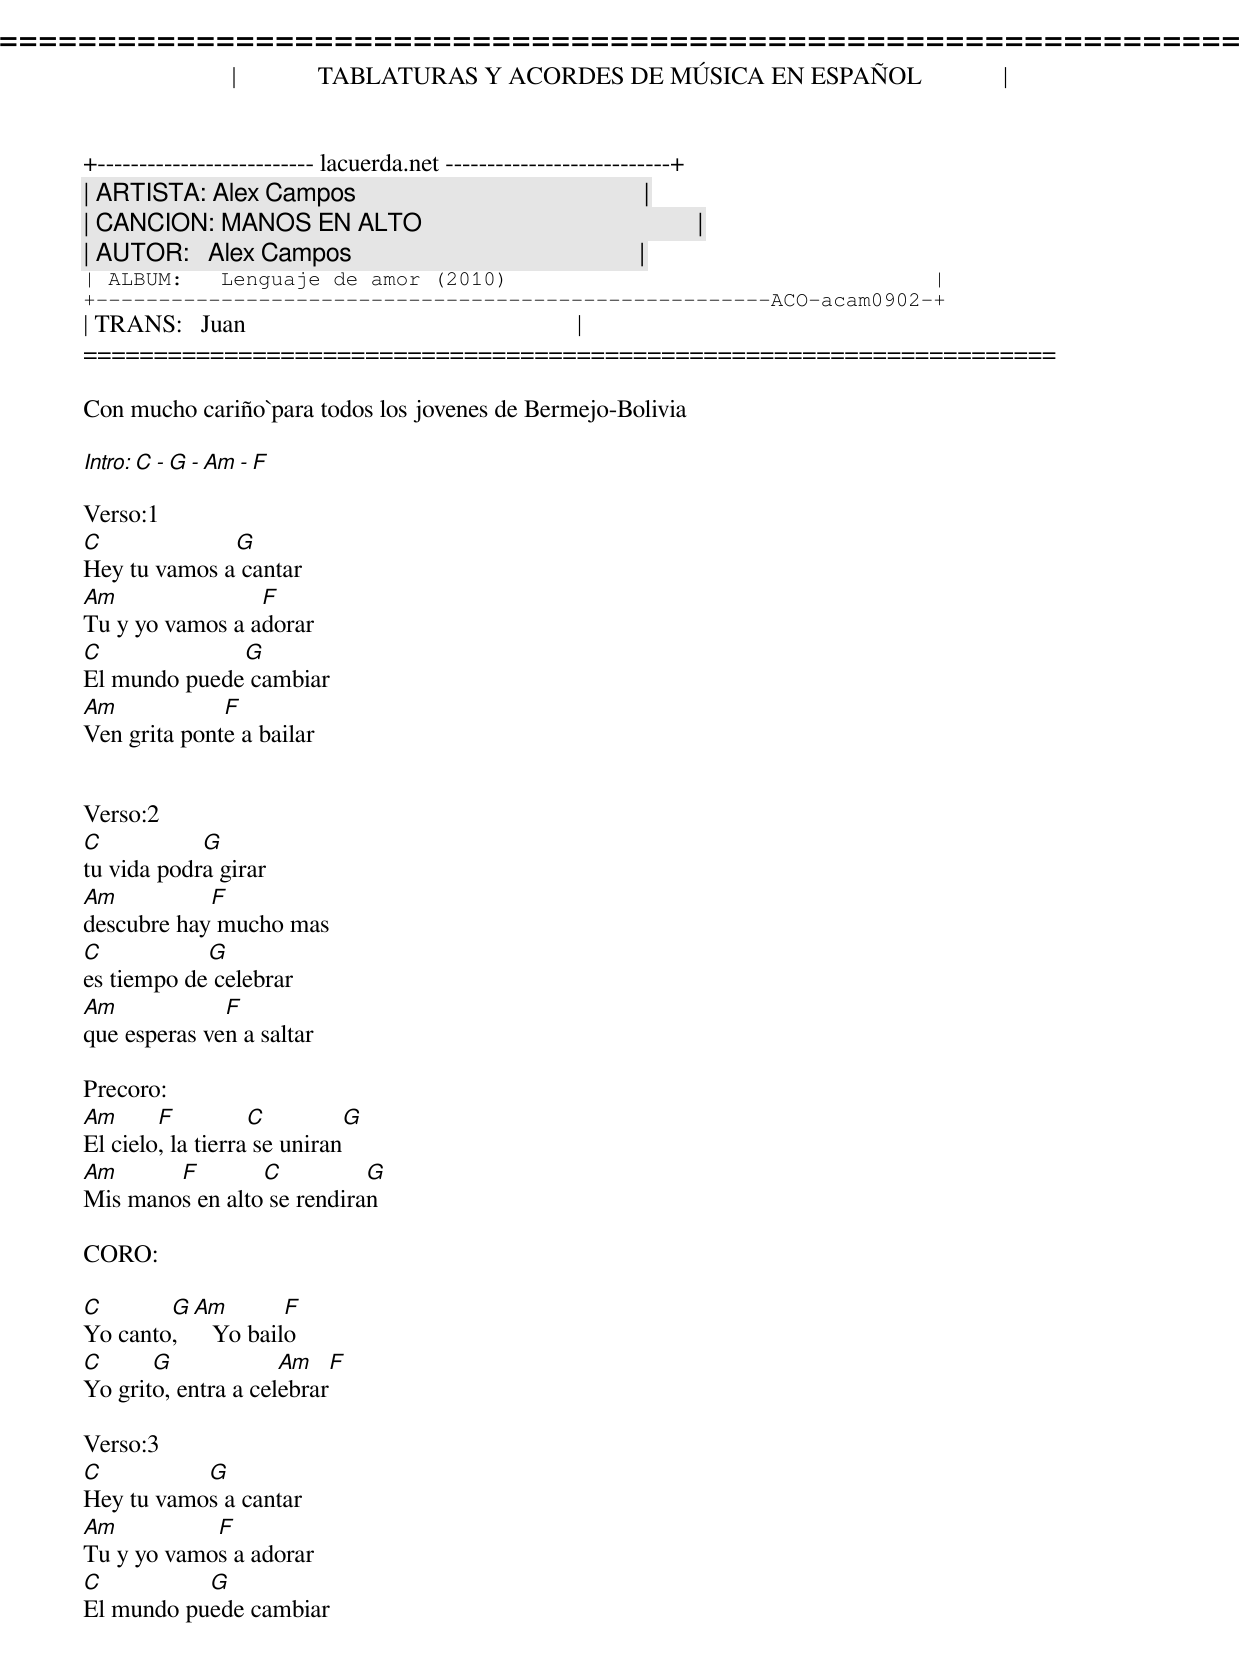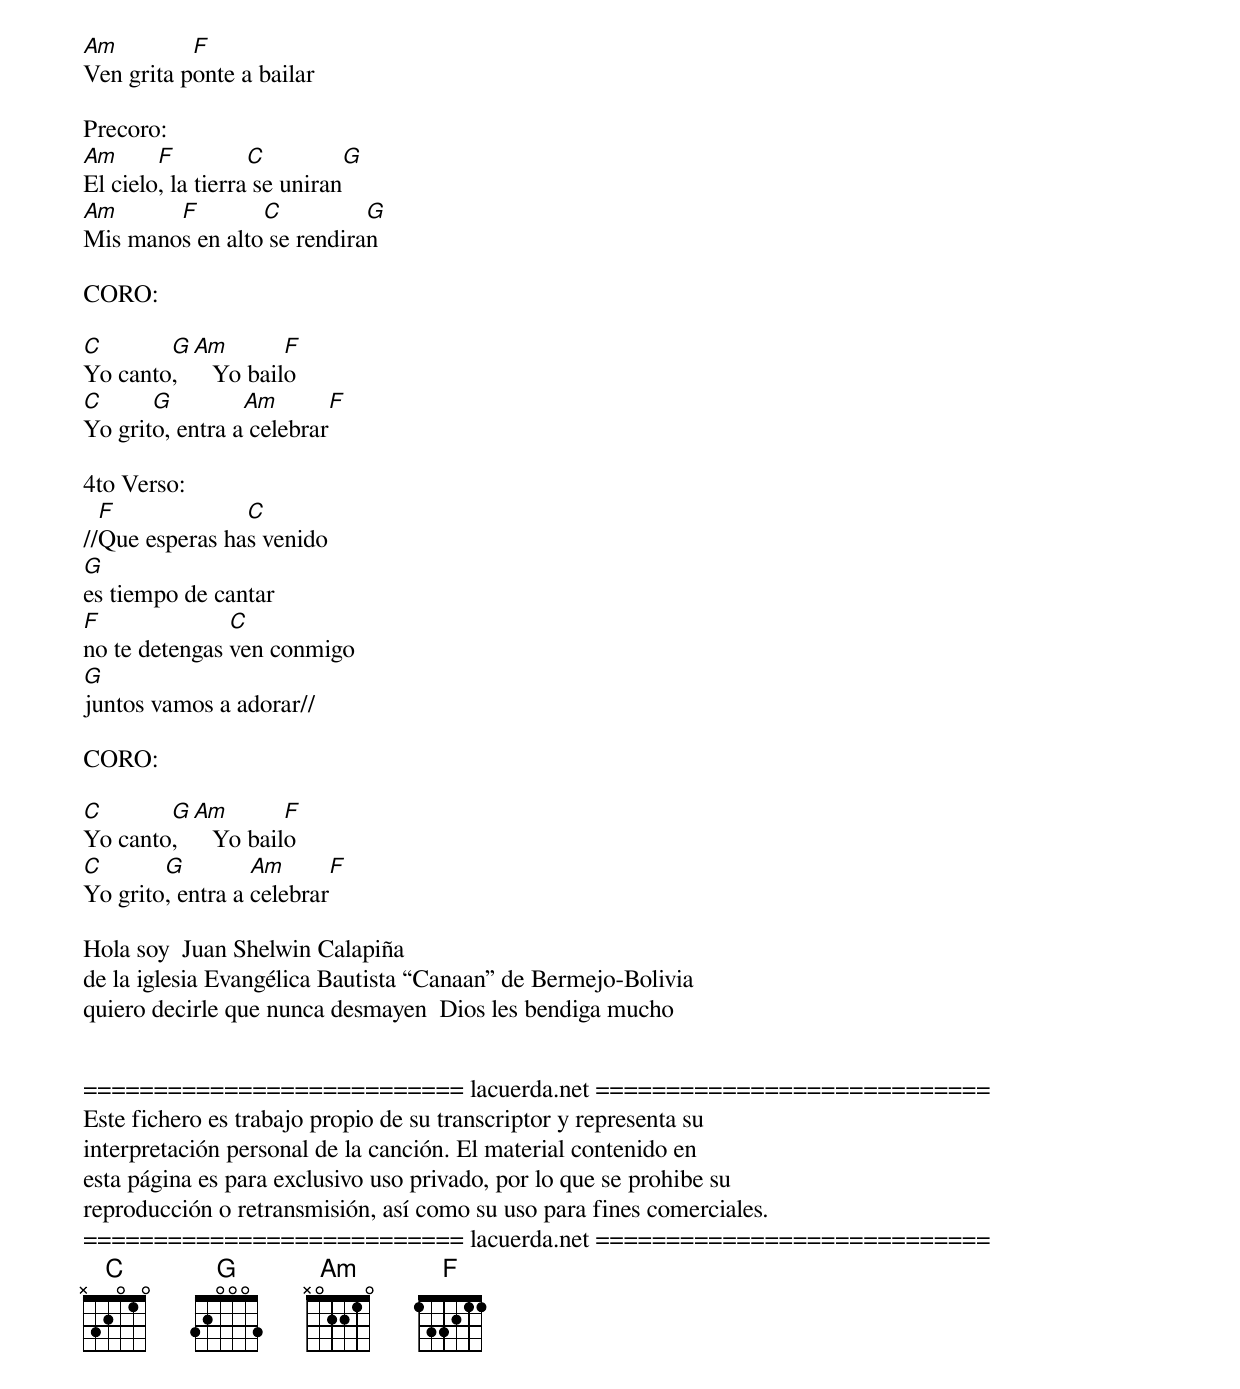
=====================================================================
|             TABLATURAS Y ACORDES DE MÚSICA EN ESPAÑOL             |
+-------------------------- lacuerda.net ---------------------------+
| ARTISTA: Alex Campos                                              |
| CANCION: MANOS EN ALTO                                            |
| AUTOR:   Alex Campos                                              |
| ALBUM:   Lenguaje de amor (2010)                                  |
+------------------------------------------------------ACO-acam0902-+
| TRANS:   Juan                                                     |
=====================================================================

Con mucho cariño`para todos los jovenes de Bermejo-Bolivia

Intro: C - G - Am - F

Verso:1
C             G
Hey tu vamos a cantar
Am               F
Tu y yo vamos a adorar
C             G
El mundo puede cambiar
Am            F
Ven grita ponte a bailar


Verso:2
C           G
tu vida podra girar
Am          F
descubre hay mucho mas
C           G
es tiempo de celebrar
Am            F
que esperas ven a saltar

Precoro:
Am      F          C         G
El cielo, la tierra se uniran
Am      F        C          G
Mis manos en alto se rendiran

CORO:

C       G  Am        F
Yo canto,     Yo bailo
C      G             Am    F
Yo grito, entra a celebrar

Verso:3
C          G
Hey tu vamos a cantar
Am          F
Tu y yo vamos a adorar
C          G
El mundo puede cambiar
Am         F
Ven grita ponte a bailar

Precoro:
Am      F          C         G
El cielo, la tierra se uniran
Am      F        C          G
Mis manos en alto se rendiran

CORO:

C       G  Am        F
Yo canto,     Yo bailo
C      G         Am        F
Yo grito, entra a celebrar

4to Verso:
  F             C
//Que esperas has venido
G
es tiempo de cantar
F              C
no te detengas ven conmigo
G
juntos vamos a adorar//

CORO:

C       G  Am        F
Yo canto,     Yo bailo
C       G         Am        F
Yo grito, entra a celebrar

Hola soy  Juan Shelwin Calapiña
de la iglesia Evangélica Bautista Canaan de Bermejo-Bolivia
quiero decirle que nunca desmayen  Dios les bendiga mucho


=========================== lacuerda.net ============================
Este fichero es trabajo propio de su transcriptor y representa su
interpretación personal de la canción. El material contenido en
esta página es para exclusivo uso privado, por lo que se prohibe su
reproducción o retransmisión, así como su uso para fines comerciales.
=========================== lacuerda.net ============================
